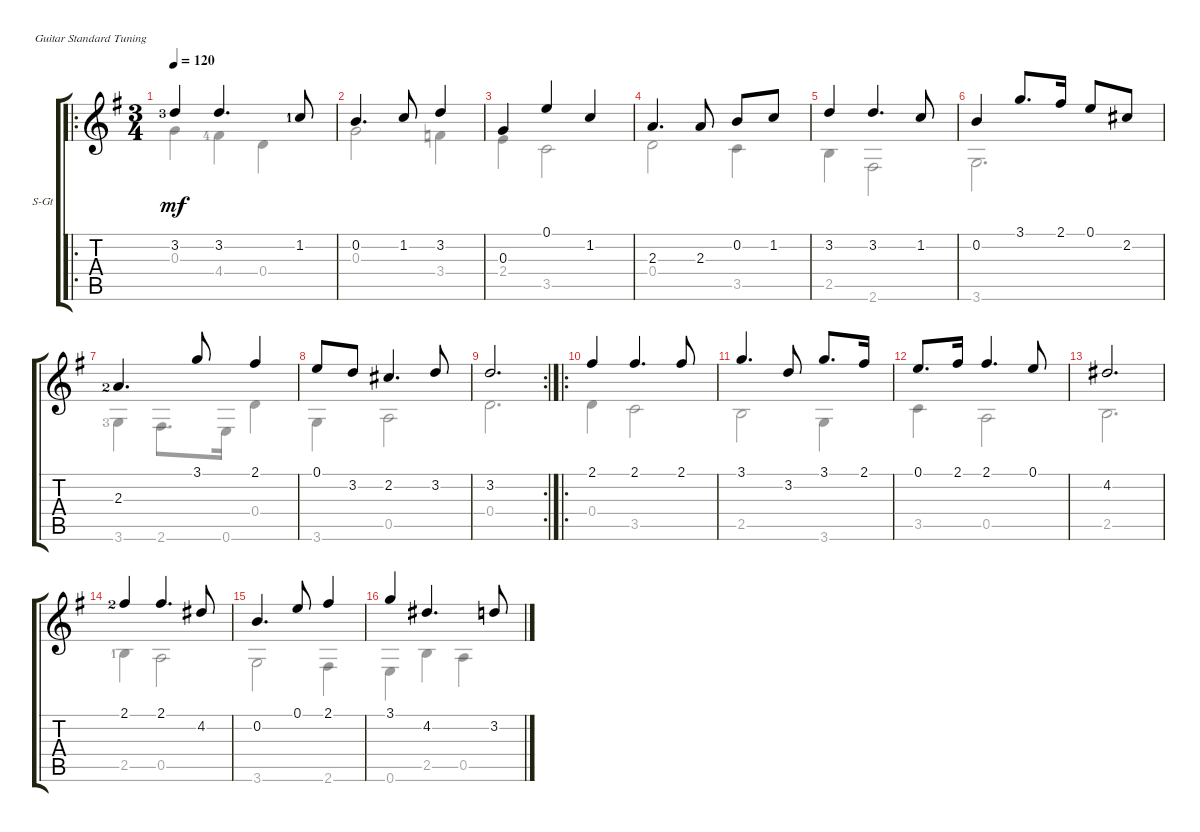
\defaultSystemsLayout 4
\bracketExtendMode groupsimilarinstruments
\firstSystemTrackNameOrientation horizontal
\otherSystemsTrackNameOrientation horizontal
\track ("Classical Guitar" "S-Gt") {instrument acousticguitarsteel}
\staff {score tabs}
\tuning (E4 B3 G3 D3 A2 E2)
\voice
\ro
\ts (3 4)
\tempo 120
\clef g2
\ks g
3.2{lf 4}.4{dy mf instrument acousticguitarsteel} 3.2.4{d} 1.2{lf 2}.8 |
0.2.4{d} 1.2.8 3.2.4 |
0.3.4 0.1.4 1.2.4 |
2.3.4{d} 2.3.8 0.2.8 1.2.8 |
3.2.4 3.2.4{d} 1.2.8 |
0.2.4 3.1.8{d} 2.1.16 0.1.8 2.2.8 |
2.3{lf 3}.4{d} 3.1.8 2.1.4 |
0.1.8 3.2.8 2.2.4{d} 3.2.8 |
\rc 2
3.2.2{d} |
\ro
2.1.4 2.1.4{d} 2.1.8 |
3.1.4{d} 3.2.8 3.1.8{d} 2.1.16 |
0.1.8{d} 2.1.16 2.1.4{d} 0.1.8 |
4.2.2{d} |
2.1{lf 3}.4 2.1.4{d} 4.2.8 |
0.2.4{d} 0.1.8 2.1.4 |
3.1.4 4.2.4{d} 3.2.8
\voice
\clef g2
\ottava regular
\simile none
\ks g
0.3.4{dy mf} 4.4{lf 5}.4 0.4.4 |
0.3.2 3.4.4 |
2.4.4 3.5.2 |
0.4.2 3.5.4 |
2.5.4 2.6.2 |
3.6.2{d} |
3.6{lf 4}.4 2.6.8{d} 0.6.16 0.4.4 |
3.6.4 0.5.2 |
0.4.2{d} |
0.4.4 3.5.2 |
2.5.2 3.6.4 |
3.5.4 0.5.2 |
2.5.2{d} |
2.5{lf 2}.4 0.5.2 |
3.6.2 2.6.4 |
0.6.4 2.5.4 0.5.4
